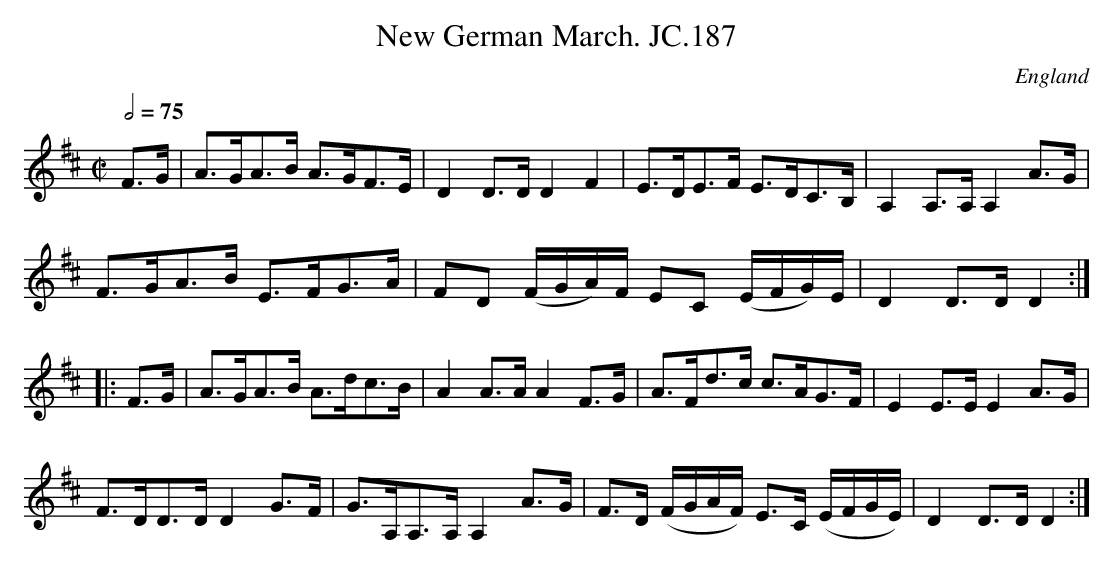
X:1
T:New German March. JC.187
L:1/16
M:C|
O:England
Q:2/4=75
K:D
F3G|\
A3GA3B A3GF3E|D4D3DD4F4|\
E3DE3F E3DC3B,|A,4A,3A,A,4A3G|!
F3GA3B E3FG3A|F2D2 (FGA)F E2C2 (EFG)E|D4D3DD4:|!
|:F3G|A3GA3B A3dc3B|A4A3AA4F3G|\
A3Fd3c c3AG3F|E4E3EE4A3G|!
F3DD3DD4G3F|G3A,A,3A,A,4A3G|\
F3D (FGAF) E3C (EFGE)|D4D3DD4:|
